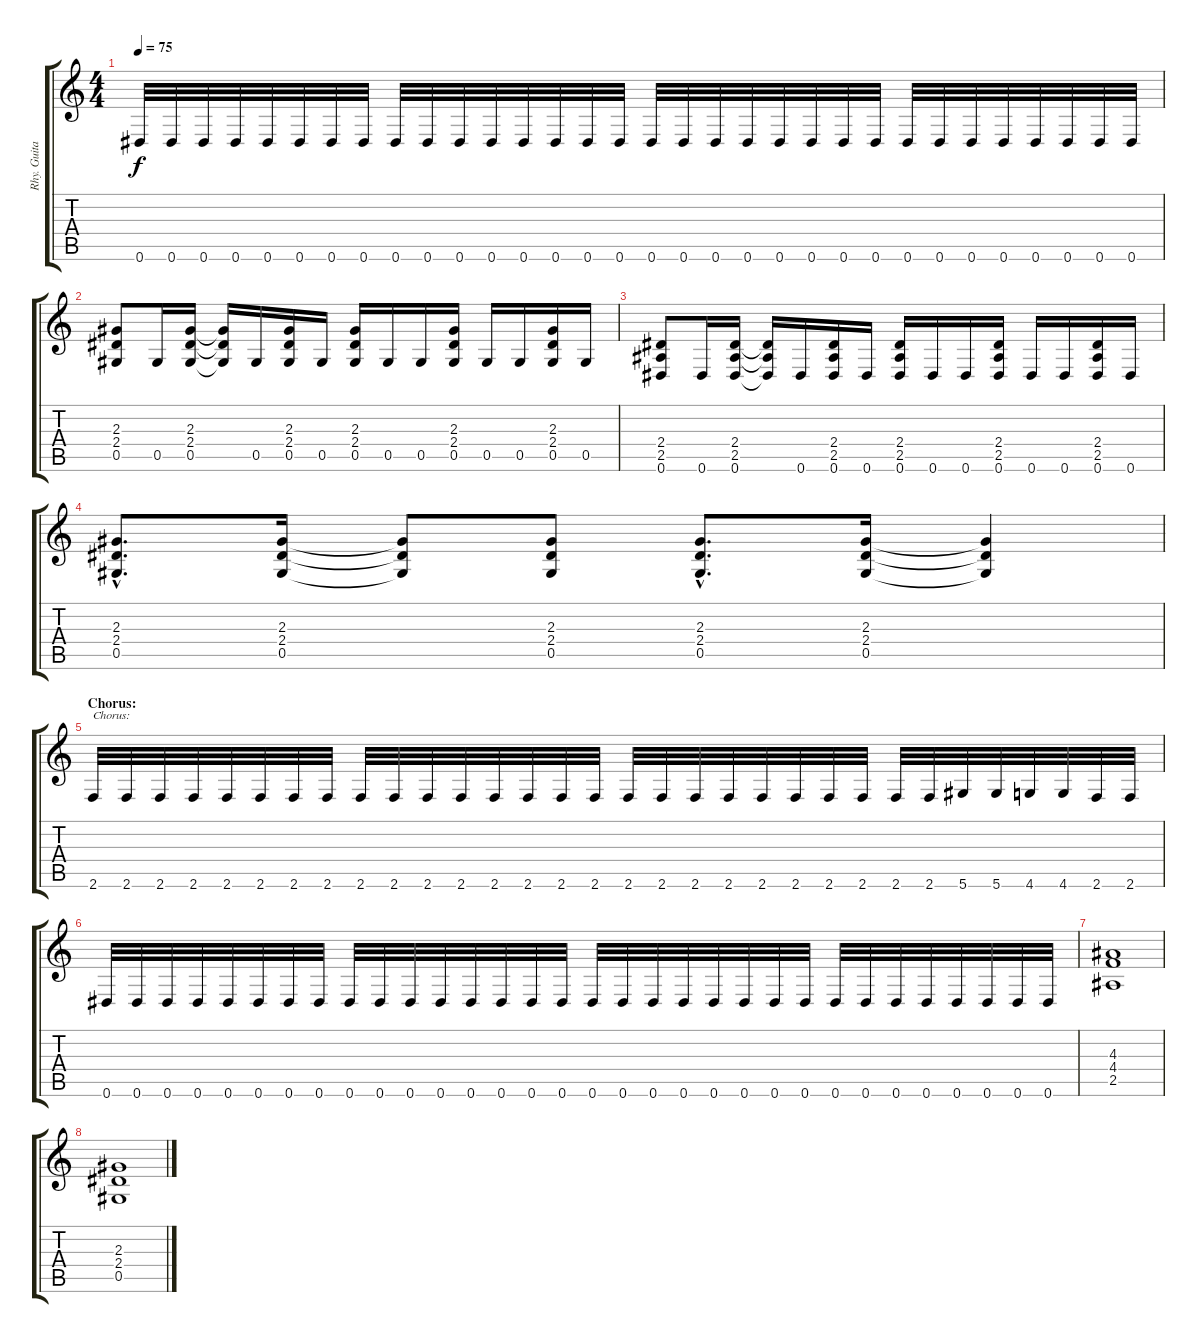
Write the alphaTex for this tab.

\track ("Rhy. Guitar 1" "Rhy. Guita") {instrument distortionguitar}
\staff {score tabs}
\tuning (Eb4 Bb3 Gb3 Db3 Ab2 Eb2) {hide}
\ts (4 4)
\tempo 75
\clef g2
\ks c
0.6.32{dy f} 0.6.32 0.6.32 0.6.32 0.6.32 0.6.32 0.6.32 0.6.32 0.6.32 0.6.32 0.6.32 0.6.32 0.6.32 0.6.32 0.6.32 0.6.32 0.6.32 0.6.32 0.6.32 0.6.32 0.6.32 0.6.32 0.6.32 0.6.32 0.6.32 0.6.32 0.6.32 0.6.32 0.6.32 0.6.32 0.6.32 0.6.32 |
(2.3 2.4 0.5).8 0.5.16 (2.3 2.4 0.5).16 (2.3{t} 2.4{t} 0.5{t}).16 0.5.16 (2.3 2.4 0.5).16 0.5.16 (2.3 2.4 0.5).16 0.5.16 0.5.16 (2.3 2.4 0.5).16 0.5.16 0.5.16 (2.3 2.4 0.5).16 0.5.16 |
(2.4 2.5 0.6).8 0.6.16 (2.4 2.5 0.6).16 (2.4{t} 2.5{t} 0.6{t}).16 0.6.16 (2.4 2.5 0.6).16 0.6.16 (2.4 2.5 0.6).16 0.6.16 0.6.16 (2.4 2.5 0.6).16 0.6.16 0.6.16 (2.4 2.5 0.6).16 0.6.16 |
(2.3{hac} 2.4{hac} 0.5{hac}).8{d} (2.3 2.4 0.5).16 (2.3{t} 2.4{t} 0.5{t}).8 (2.3 2.4 0.5).8 (2.3{hac} 2.4{hac} 0.5{hac}).8{d} (2.3 2.4 0.5).16 (2.3{t} 2.4{t} 0.5{t}).4 |
\section ("" "Chorus:")
2.6.32{txt "Chorus:"} 2.6.32 2.6.32 2.6.32 2.6.32 2.6.32 2.6.32 2.6.32 2.6.32 2.6.32 2.6.32 2.6.32 2.6.32 2.6.32 2.6.32 2.6.32 2.6.32 2.6.32 2.6.32 2.6.32 2.6.32 2.6.32 2.6.32 2.6.32 2.6.32 2.6.32 5.6.32 5.6.32 4.6.32 4.6.32 2.6.32 2.6.32 |
0.6.32 0.6.32 0.6.32 0.6.32 0.6.32 0.6.32 0.6.32 0.6.32 0.6.32 0.6.32 0.6.32 0.6.32 0.6.32 0.6.32 0.6.32 0.6.32 0.6.32 0.6.32 0.6.32 0.6.32 0.6.32 0.6.32 0.6.32 0.6.32 0.6.32 0.6.32 0.6.32 0.6.32 0.6.32 0.6.32 0.6.32 0.6.32 |
(4.3 4.4 2.5).1 |
(2.3 2.4 0.5).1
